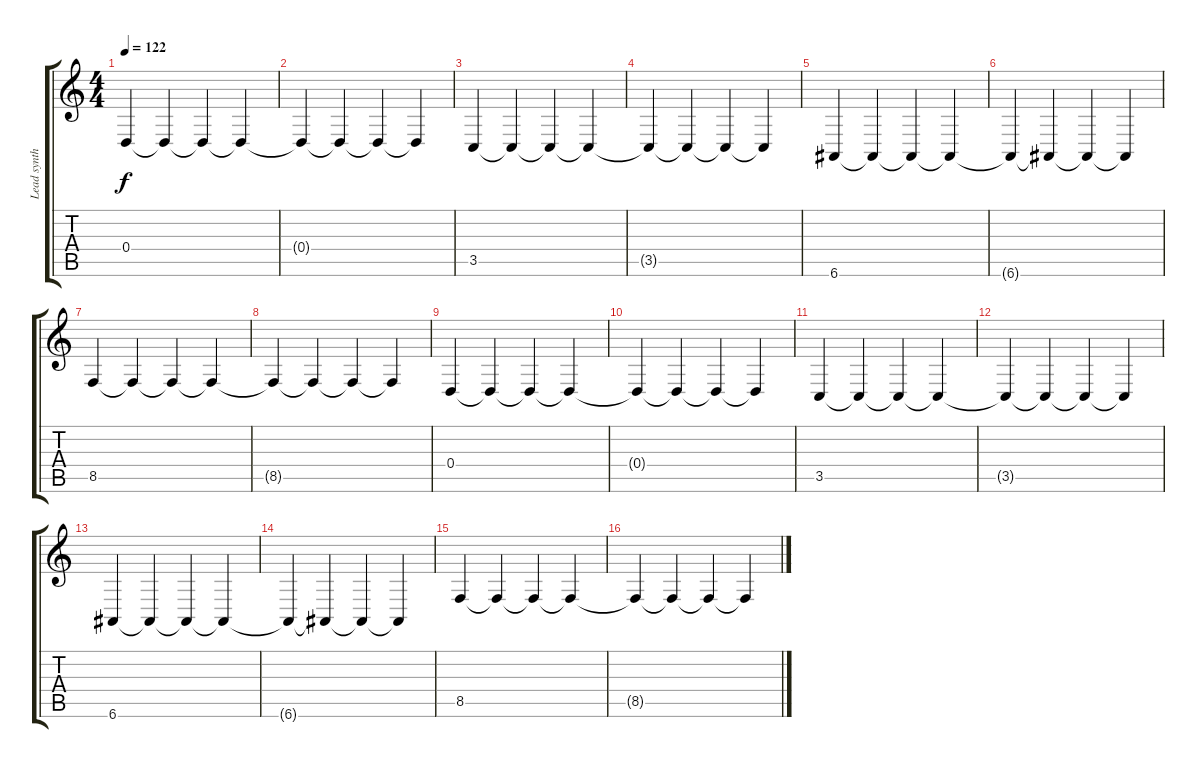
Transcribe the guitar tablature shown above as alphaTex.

\track ("Lead synth" "Lead synth") {instrument synthstrings2}
\staff {score tabs}
\tuning (E4 B3 G3 D3 A2 E2) {hide}
\ts (4 4)
\tempo 122
\clef g2
\ks c
0.4.4{dy f} 0.4{t}.4 0.4{t}.4 0.4{t}.4 |
0.4{t}.4 0.4{t}.4 0.4{t}.4 0.4{t}.4 |
3.5.4 3.5{t}.4 3.5{t}.4 3.5{t}.4 |
3.5{t}.4 3.5{t}.4 3.5{t}.4 3.5{t}.4 |
6.6.4 6.6{t}.4 6.6{t}.4 6.6{t}.4 |
6.6{t}.4 6.6{t}.4 6.6{t}.4 6.6{t}.4 |
8.5.4 8.5{t}.4 8.5{t}.4 8.5{t}.4 |
8.5{t}.4 8.5{t}.4 8.5{t}.4 8.5{t}.4 |
0.4.4 0.4{t}.4 0.4{t}.4 0.4{t}.4 |
0.4{t}.4 0.4{t}.4 0.4{t}.4 0.4{t}.4 |
3.5.4 3.5{t}.4 3.5{t}.4 3.5{t}.4 |
3.5{t}.4 3.5{t}.4 3.5{t}.4 3.5{t}.4 |
6.6.4 6.6{t}.4 6.6{t}.4 6.6{t}.4 |
6.6{t}.4 6.6{t}.4 6.6{t}.4 6.6{t}.4 |
8.5.4 8.5{t}.4 8.5{t}.4 8.5{t}.4 |
8.5{t}.4 8.5{t}.4 8.5{t}.4 8.5{t}.4
